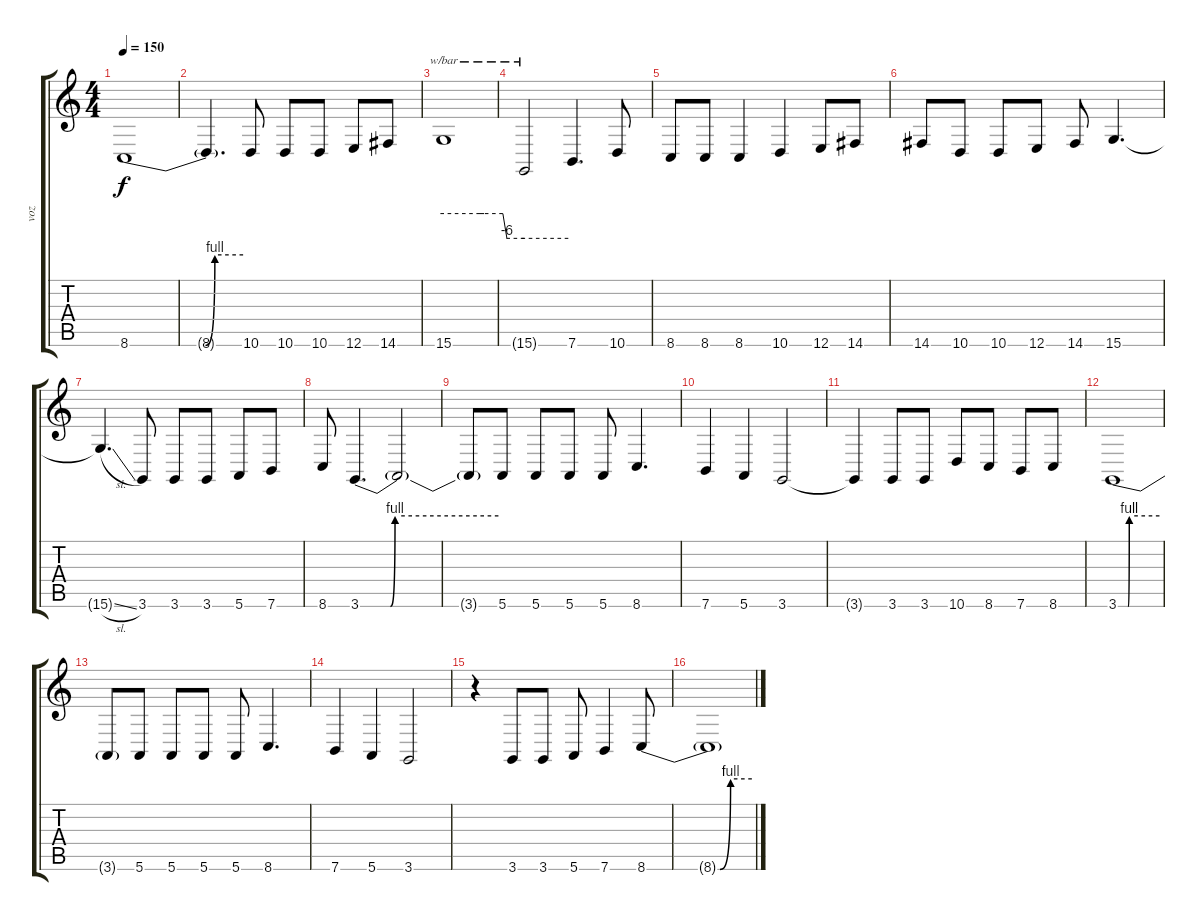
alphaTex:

\track ("voz" "voz") {instrument sopranosax}
\staff {score tabs}
\tuning (E4 B3 G3 D3 A2 E2) {hide}
\ts (4 4)
\tempo 150
\clef g2
\ks c
8.6{be (custom 0 0 15 0 40 0 45 4 60 4)}.1{dy f} |
8.6{t}.4{d} 10.6.8 10.6.8 10.6.8 12.6.8 14.6.8 |
15.6.1{tbe (custom default 0 0 27 0 30 0 44 0 47 -24 60 -24)} |
15.6{t}.2{tbe (hold default 0 -24 60 -24)} 7.6.4{d} 10.6.8 |
8.6.8 8.6.8 8.6.4 10.6.4 12.6.8 14.6.8 |
14.6.8 10.6.8 10.6.8 12.6.8 14.6.8 15.6.4{d} |
15.6{sl t}.4{d} 3.6.8 3.6.8 3.6.8 5.6.8 7.6.8 |
8.6.8 3.6{be (custom 0 0 13 0 15 4 60 4)}.4{d} 3.6{t}.2 |
3.6{t}.8 5.6.8 5.6.8 5.6.8 5.6.8 8.6.4{d} |
7.6.4 5.6.4 3.6.2 |
3.6{t}.4 3.6.8 3.6.8 10.6.8 8.6.8 7.6.8 8.6.8 |
3.6{be (custom 0 0 14 0 16 4 60 4)}.1 |
3.6{t}.8 5.6.8 5.6.8 5.6.8 5.6.8 8.6.4{d} |
7.6.4 5.6.4 3.6.2 |
r.4 3.6.8 3.6.8 5.6.8 7.6.4 8.6{be (custom 0 0 25 0 30 0 35 0 60 0)}.8 |
8.6{be (custom 0 0 15 0 30 4 60 4) t}.1
